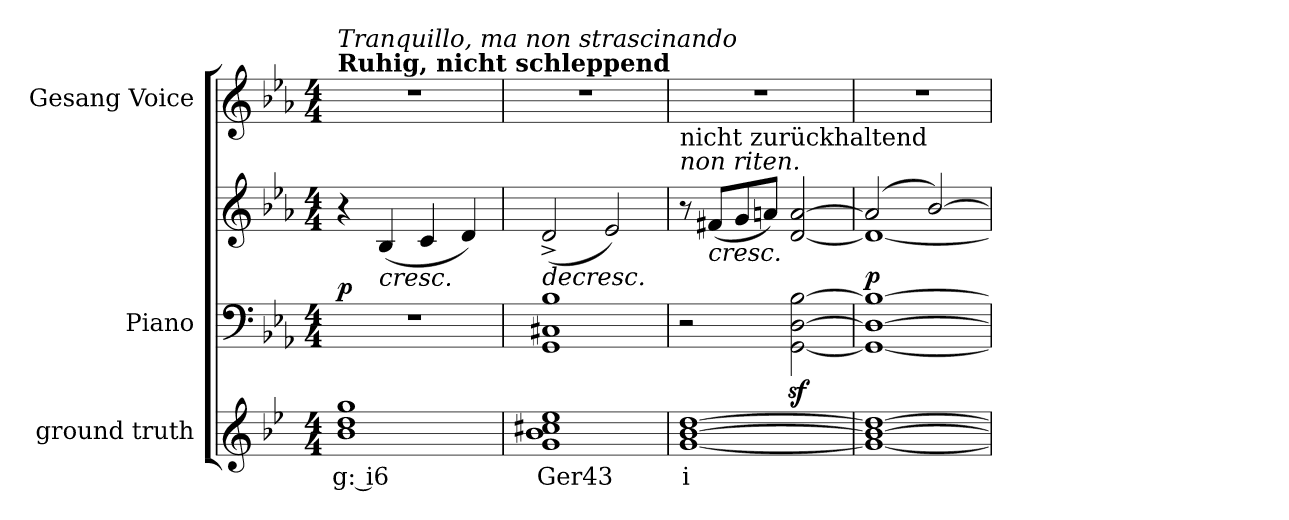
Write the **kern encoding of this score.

**kern	**text	**kern	**kern	**dynam	**kern
*part3	*part3	*part2	*part2	*part2	*part1
*staff4	*staff4	*staff3	*staff2	*staff2/3	*staff1
*I"ground truth	*	*I"Piano	*	*	*I"Gesang Voice
*	*	*I'Pno	*	*	*
*	*	*clefF4	*clefG2	*	*clefG2
*k[b-e-]	*	*k[b-e-a-]	*k[b-e-a-]	*	*k[b-e-a-]
*M4/4	*	*M4/4	*M4/4	*	*M4/4
*MM56	*	*MM56	*MM56	*	*MM56
=1	=1	=1	=1	=1	=1
!	!	!	!	!	!LO:TX:B:t=Ruhig, nicht schleppend
!	!	!	!	!	!LO:TX:a:i:t=Tranquillo, ma non strascinando
!	!	!	!	!LO:DY:a=2	!
1b- 1dd 1gg	g: i6	1r	4r	p	1r
!	!	!	!	!LO:HP:b	!
.	.	.	(<4B-/	<	.
.	.	.	4c/	.	.
.	.	.	4d/)	.	.
=2	=2	=2	=2	=2	=2
!	!	!	!	!LO:HP:b	!
1g 1b- 1cc#X 1ee-	Ger43	1GG 1C#X 1B-	(<2d^/	>	1r
.	.	.	2e-/)	[	.
=3	=3	=3	=3	=3	=3
!	!	!	!LO:TX:a:i:t=non riten.	!	!
!	!	!	!LO:TX:a:t=nicht zurückhaltend	!	!
[1g [1b- [1dd	i	2r	8r	.	1r
!	!	!	!	!LO:HP:b	!
.	.	.	(<8f#X/L	<	.
.	.	.	8g/	.	.
.	.	.	8an/J)	.	.
.	.	[2GG\z> [2D\z> [2B-\z>	[2d/ [2a/	]	.
=4	=4	=4	=4	=4	=4
*	*	*	*^	*	*
!	!	!	!	!	!LO:DY:a=2	!
1g_ 1b-_ 1dd_	.	1GG_ 1D_ 1B-_	(>2a/]	1d_	p	1r
.	.	.	[2b-/)	.	[	.
*	*	*	*v	*v	*	*
=	=	=	=	=	=
*-	*-	*-	*-	*-	*-
